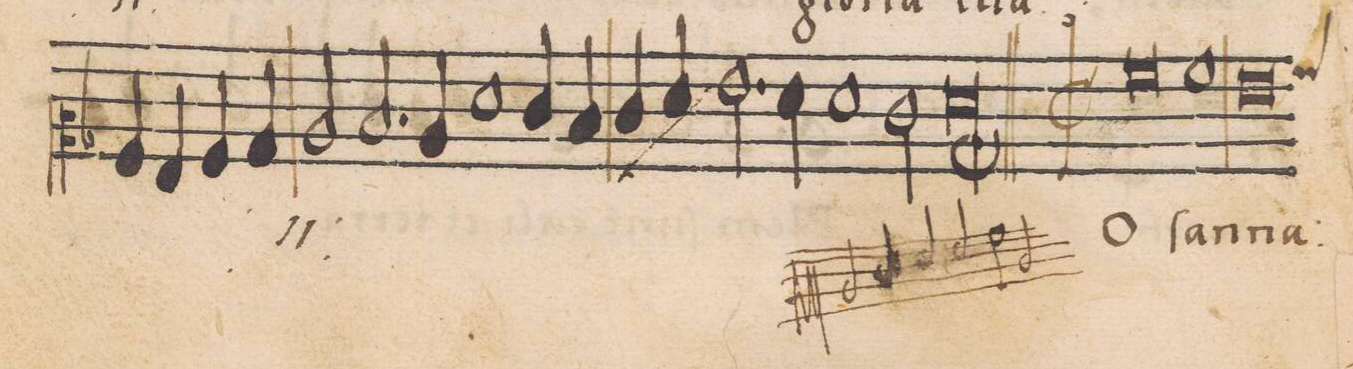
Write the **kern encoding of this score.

**kern	**text
*I"CANTVS	*
*clefC2	*
*k[b-]	*
*met(C|)	*
*M2/1	*
4A/	.
4G/	.
4A/	.
4B-/	.
*	*ij
2c/	glo-
2.d/	.
=57-	=57-
4c/	.
1f	-ri-
4e/	.
4d/	.
=58-	=58-
4e/	-a-
4f/	.
2.g\	-tu-
4f\	.
1f\	.
=59-	=59-
2e\	-a
*	*Xij
1f;<	.
=60||-	=60||-
0a	O-
=61-	=61-
1a	-ſan-
*custos:d	*
0g	-na:
=62-	=62-
*-	*-
